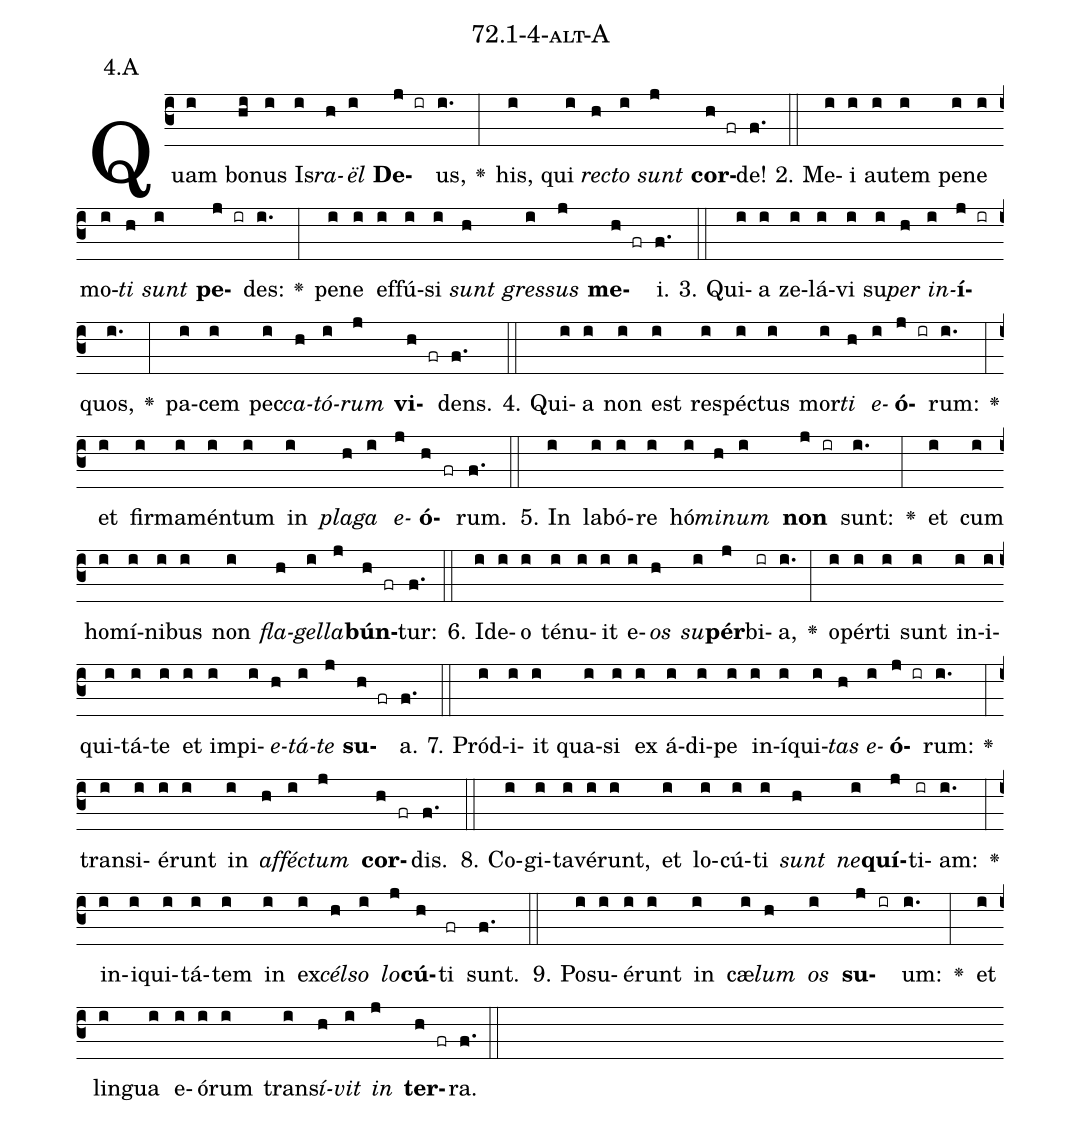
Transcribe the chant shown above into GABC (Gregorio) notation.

name: 72.1-4-alt-A;
annotation: 4.A;
%%
(c3)Quam(i) bo(hi)nus(i) Is(i)<i>ra</i>(h)<i>ël</i>(i) <b>De</b>(j ir)us,(i.) <v>\greheightstar</v>(:) his,(i) qui(i) <i>rec</i>(h)<i>to</i>(i) <i>sunt</i>(j) <b>cor</b>(h fr)de!(f.) (::)
2. Me(i)i(i) au(i)tem(i) pe(i)ne(i) mo(i)<i>ti</i>(h) <i>sunt</i>(i) <b>pe</b>(j ir)des:(i.) <v>\greheightstar</v>(:) pe(i)ne(i) ef(i)fú(i)si(i) <i>sunt</i>(h) <i>gres</i>(i)<i>sus</i>(j) <b>me</b>(h fr)i.(f.) (::)
3. Qui(i)a(i) ze(i)lá(i)vi(i) su(i)<i>per</i>(h) <i>in</i>(i)<b>í</b>(j ir)quos,(i.) <v>\greheightstar</v>(:) pa(i)cem(i) pec(i)<i>ca</i>(h)<i>tó</i>(i)<i>rum</i>(j) <b>vi</b>(h fr)dens.(f.) (::)
4. Qui(i)a(i) non(i) est(i) re(i)spéc(i)tus(i) mor(i)<i>ti</i>(h) <i>e</i>(i)<b>ó</b>(j ir)rum:(i.) <v>\greheightstar</v>(:) et(i) fir(i)ma(i)mén(i)tum(i) in(i) <i>pla</i>(h)<i>ga</i>(i) <i>e</i>(j)<b>ó</b>(h fr)rum.(f.) (::)
5. In(i) la(i)bó(i)re(i) hó(i)<i>mi</i>(h)<i>num</i>(i) <b>non</b>(j ir) sunt:(i.) <v>\greheightstar</v>(:) et(i) cum(i) ho(i)mí(i)ni(i)bus(i) non(i) <i>fla</i>(h)<i>gel</i>(i)<i>la</i>(j)<b>bún</b>(h fr)tur:(f.) (::)
6. Id(i)e(i)o(i) té(i)nu(i)it(i) e(i)<i>os</i>(h) <i>su</i>(i)<b>pér</b>(j)bi(ir)a,(i.) <v>\greheightstar</v>(:) o(i)pér(i)ti(i) sunt(i) in(i)i(i)qui(i)tá(i)te(i) et(i) im(i)pi(i)<i>e</i>(h)<i>tá</i>(i)<i>te</i>(j) <b>su</b>(h fr)a.(f.) (::)
7. Pród(i)i(i)it(i) qua(i)si(i) ex(i) á(i)di(i)pe(i) in(i)í(i)qui(i)<i>tas</i>(h) <i>e</i>(i)<b>ó</b>(j ir)rum:(i.) <v>\greheightstar</v>(:) trans(i)i(i)é(i)runt(i) in(i) <i>af</i>(h)<i>féc</i>(i)<i>tum</i>(j) <b>cor</b>(h fr)dis.(f.) (::)
8. Co(i)gi(i)ta(i)vé(i)runt,(i) et(i) lo(i)cú(i)ti(i) <i>sunt</i>(h) <i>ne</i>(i)<b>quí</b>(j)ti(ir)am:(i.) <v>\greheightstar</v>(:) in(i)i(i)qui(i)tá(i)tem(i) in(i) ex(i)<i>cél</i>(h)<i>so</i>(i) <i>lo</i>(j)<b>cú</b>(h)ti(fr) sunt.(f.) (::)
9. Po(i)su(i)é(i)runt(i) in(i) cæ(i)<i>lum</i>(h) <i>os</i>(i) <b>su</b>(j ir)um:(i.) <v>\greheightstar</v>(:) et(i) lin(i)gua(i) e(i)ó(i)rum(i) trans(i)<i>í</i>(h)<i>vit</i>(i) <i>in</i>(j) <b>ter</b>(h fr)ra.(f.) (::)
